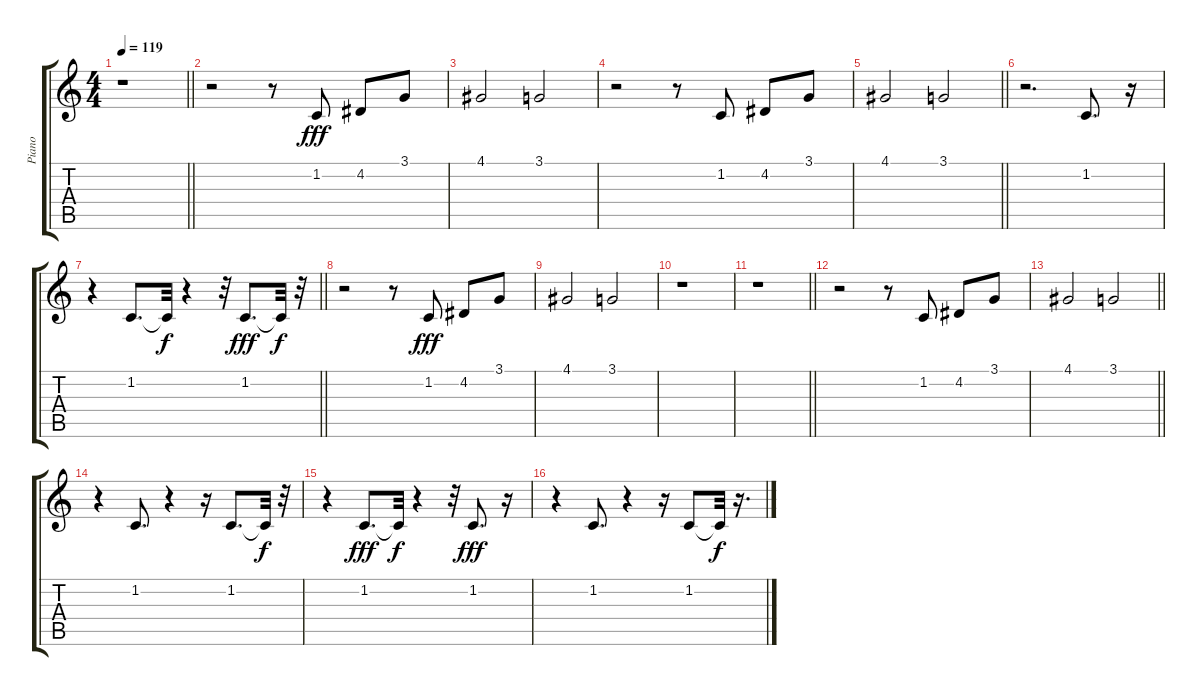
\track ("Piano" "Piano") {instrument electricgrandpiano}
\staff {score tabs}
\tuning (E4 B3 G3 D3 A2 E2) {hide}
\ts (4 4)
\tempo 119
\clef g2
\barLineRight lightlight
\ks c
r.1{dy f} |
r.2 r.8 1.2.8{dy fff} 4.2.8 3.1.8 |
4.1.2 3.1.2 |
r.2 r.8 1.2.8 4.2.8 3.1.8 |
\barLineRight lightlight
4.1.2 3.1.2 |
r.2{d} 1.2.8{d} r.16 |
\barLineRight lightlight
r.4 1.2.8{d} 1.2{t}.32{dy f} r.4 r.32 1.2.8{d dy fff} 1.2{t}.32{dy f} r.32 |
r.2 r.8 1.2.8{dy fff} 4.2.8 3.1.8 |
4.1.2 3.1.2 |
r.1 |
\barLineRight lightlight
r.1 |
r.2 r.8 1.2.8 4.2.8 3.1.8 |
\barLineRight lightlight
4.1.2 3.1.2 |
r.4 1.2.8{d} r.4 r.16 1.2.8{d} 1.2{t}.32{dy f} r.32 |
r.4 1.2.8{d dy fff} 1.2{t}.32{dy f} r.4 r.32 1.2.8{d dy fff} r.16 |
r.4 1.2.8{d} r.4 r.16 1.2.8 1.2{t}.32{dy f} r.16{d}
